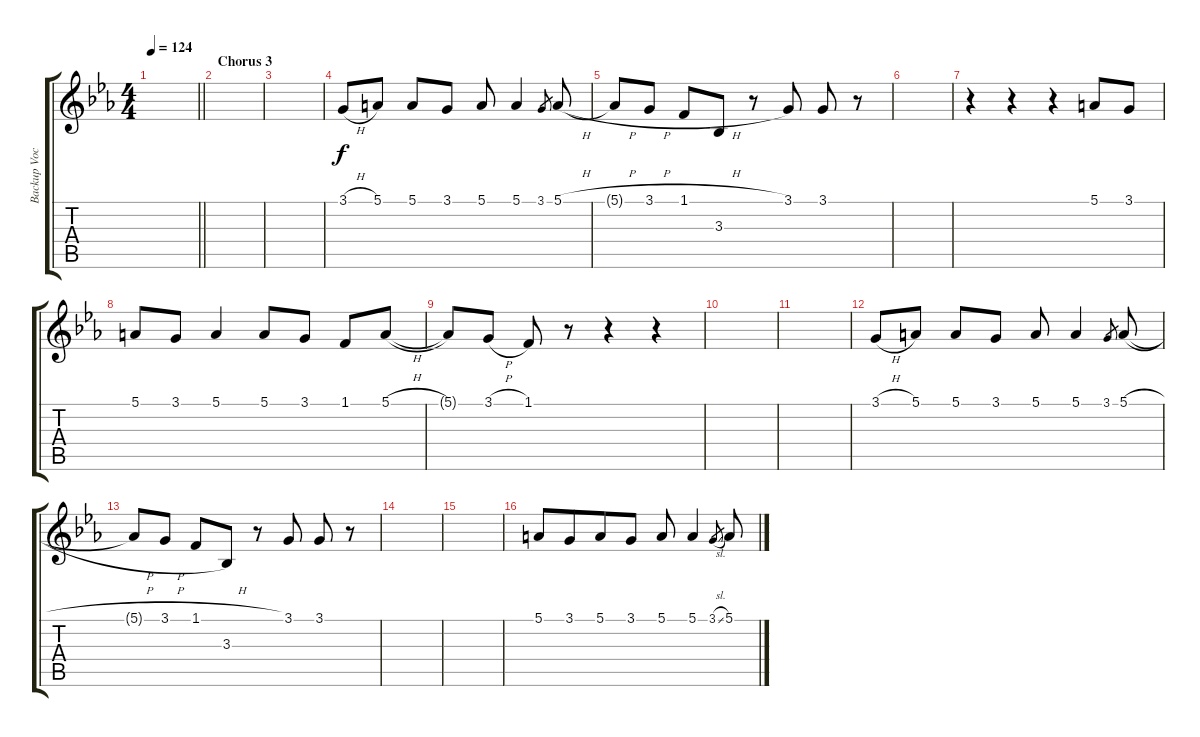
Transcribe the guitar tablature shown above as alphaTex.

\track ("Backup Vocals" "Backup Voc") {instrument trombone}
\staff {score tabs}
\tuning (E4 B3 G3 D3 A2 E2) {hide}
\ts (4 4)
\tempo 124
\clef g2
\barLineRight lightlight
\ks eb
|
\section ("" "Chorus 3")
|
|
3.1{h}.8 5.1.8 5.1.8 3.1.8 5.1.8 5.1.4 3.1.8{gr} 5.1{h}.8 |
5.1{h t}.8 3.1{h}.8 1.1{h}.8 3.3.8 r.8 3.1.8 3.1.8 r.8 |
|
r.4 r.4 r.4 5.1.8 3.1.8 |
5.1.8 3.1.8 5.1.4 5.1.8 3.1.8 1.1.8 5.1{h}.8 |
5.1{t}.8 3.1{h}.8 1.1.8 r.8 r.4 r.4 |
|
|
3.1{h}.8 5.1.8 5.1.8 3.1.8 5.1.8 5.1.4 3.1.8{gr} 5.1{h}.8 |
5.1{h t}.8 3.1{h}.8 1.1{h}.8 3.3.8 r.8 3.1.8 3.1.8 r.8 |
|
|
5.1.8 3.1.8{beam merge} 5.1.8 3.1.8 5.1.8 5.1.4 3.1{sl}.8{gr} 5.1{h}.8
